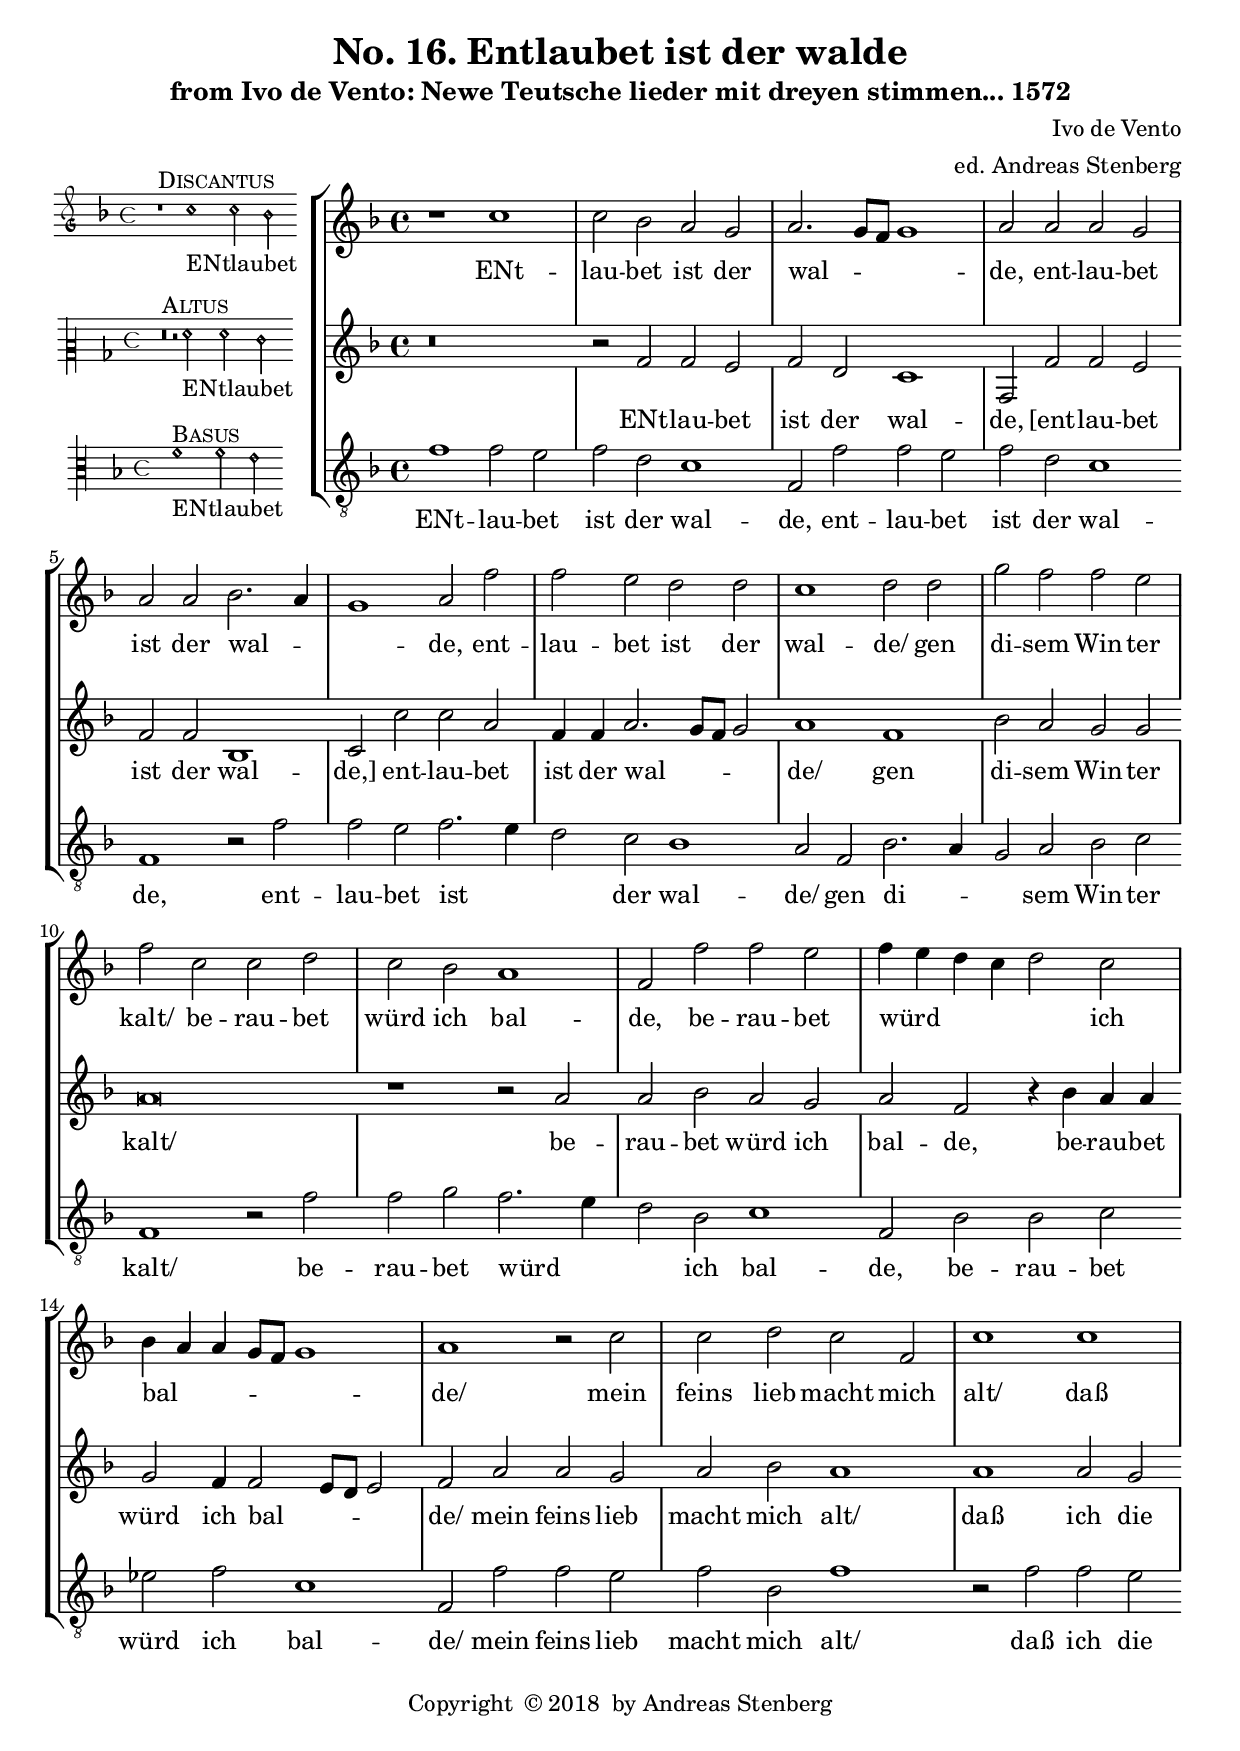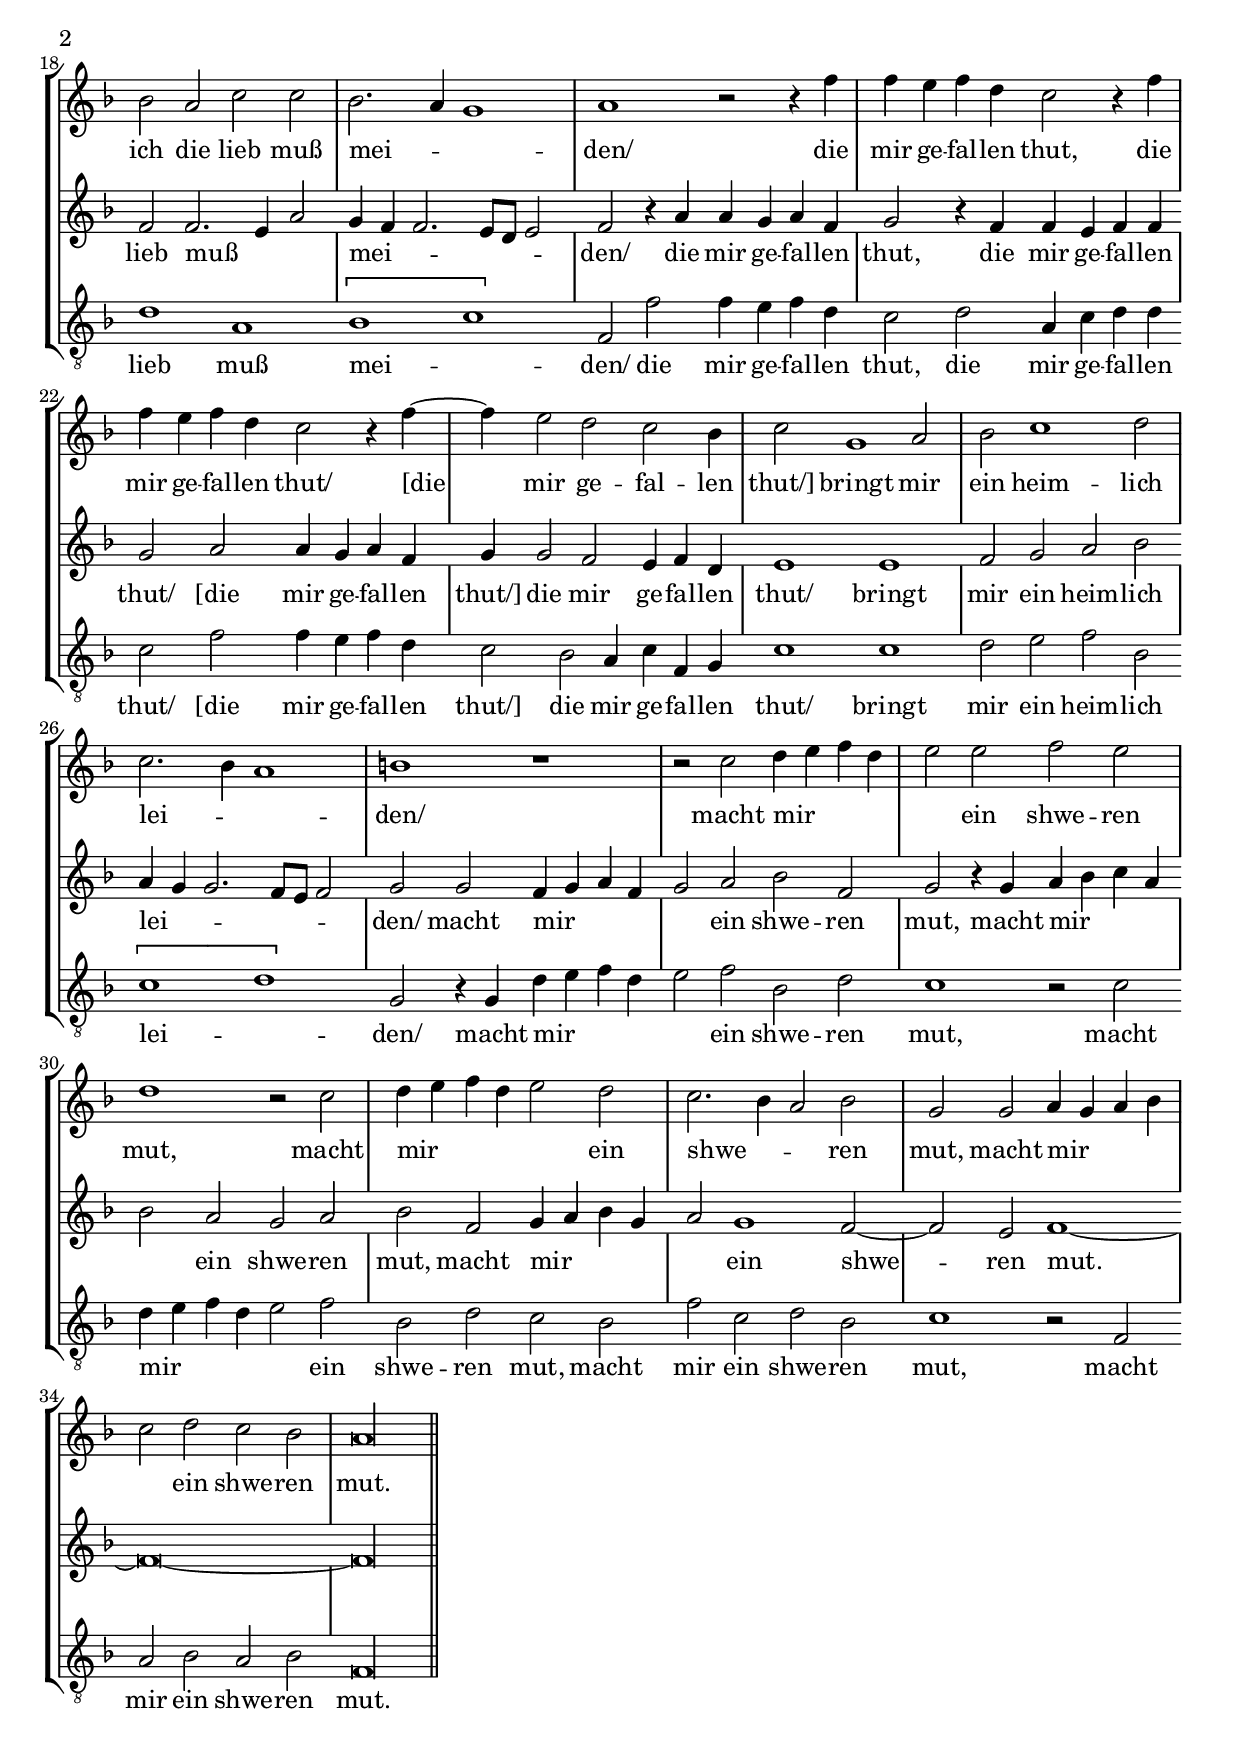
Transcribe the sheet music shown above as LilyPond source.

\version "2.18.0"
\include "deutsch.ly"
#(append! supported-clefs '(("mensural-f3" . ("clefs.mensural.f" 0 0))))
ficta = \once \set suggestAccidentals =##t
\header {
  title = "No. 16. Entlaubet ist der walde"
  subtitle = "from Ivo de Vento: Newe Teutsche lieder mit dreyen stimmen... 1572"
  composer = "Ivo de Vento"
  arranger = "ed. Andreas Stenberg"
  poet = ""
  meter =""
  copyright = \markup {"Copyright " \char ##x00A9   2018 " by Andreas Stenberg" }
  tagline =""
}
global = {
  \key f \major
}

sopMusic = \relative c'' {

  \set Score.tempoHideNote = ##t
  \tempo 1 = 72
  \time 4/4
  \set Timing.measureLength = #(ly:make-moment 4/2)
  %\override Staff.BarLine.transparent = ##t
  r1 c1
  c2 b2 a2 g2
  a2.\melisma g8 f8 g1\melismaEnd
  a2 a2 a2 g2						%% end of first line in orig.
  a2 a2 b2.\melisma a4
  g1\melismaEnd a2 f'2
  f2 e2 d2 d2
  c1 d2 d2						%% end of second line
  g2 f2 f2 e2
  f2 c2 c2 d2
  c2 b2 a1
  f2 f'2 f2 e2
  f4\melisma e4 d4 c4					%% end of third line
  d2\melismaEnd c2
  b4\melisma a4 a4 g8 f8 g1\melismaEnd
  a1 r2 c2
  c2 d2 c2 f,2
  c'1 c1
  b2 a2							%% end of fourth line and first page
  c2 c2
  b2.\melisma a4 g1\melismaEnd
  a1 r2 r4 f'4
  f4 e4 f4 d4 c2 r4 f4
  f4 e4 f4 d4						%% end of fifth line (first on second page)
  c2 r4 f4~
  f4 e2 d2 c2 b4
  c2 g1 a2
  b2 c1 d2
  c2.\melisma b4 a1\melismaEnd
  h1 r1
  r2 c2							%% end of sixth line
  d4\melisma e4 f4 d4
  e2\melismaEnd e2 f2 e2
  d1 r2 c2
  d4\melisma e4 f4 d4 e2\melismaEnd d2
  c2.\melisma b4					%% end of sewenth line
  a2\melismaEnd b2
  g2 g2 a4\melisma g4 a4 b4
  c2\melismaEnd d2 c2 b2
  \cadenzaOn
  a\longa
  \revert Staff.BarLine.transparent
  \bar "||"
}
sopWords = \lyricmode {
  ENt -- lau -- bet ist der wal -- de,
  ent -- lau -- bet ist der wal -- de,
  ent -- lau -- bet ist der wal -- de/
  gen di -- sem Win -- ter kalt/
  be -- rau -- bet würd ich bal -- de,
  be -- rau -- bet würd ich bal -- de/
  mein feins lieb macht mich alt/
  daß ich die lieb muß mei -- den/
  die mir ge -- fal -- len  thut,
  die mir ge -- fal -- len thut/
  [die mir ge -- fal -- len thut/]
  bringt mir ein heim -- lich lei -- den/
  macht mir ein shwe -- ren mut,
  macht mir ein shwe -- ren mut,
  macht mir ein shwe -- ren mut.
}
altoMusic = \relative c' {
  \override Staff.BarLine.transparent = ##t
  r\breve
  r2 f2 f2 e2
  f2 d2 c1
  f,2 f'2 f2 e2
  f2 f2							%% end of first line in orig
  b,1
  c2 c'2 c2 a2
  f4 f4 a2.\melisma g8 f8 g2\melismaEnd
  a1 f1
  b2 a2							%% end of second line
  g2 g2
  a\breve
  r1 r2 a2
  a2 b2 a2 g2
  a2 f2 r4 b4 a4 a4
  g2 f4 f2\melisma e8 d8 e2\melismaEnd			%% end of third line
  f2 a2 a2 g2
  a2 b2 a1
  a1 a2 g2
  f2 f2.\melisma e4 a2\melismaEnd
  g4\melisma f4 f2. e8 d8 e2\melismaEnd		%% end of fourth line and first page
  f2 r4 a4 a4 g4 a4 f4
  g2 r4 f4 f4 e4 f4 f4
  g2 a2 a4 g4 a4 f4					%% end of fifth line (first on second page)
  g4 g2 f2 e4 f4 d4
  e1 e1
  f2 g2 a2 b2
  a4\melisma g4 g2. f8 e8 f2\melismaEnd
  g2 g2							%% end of sixth line
  f4\melisma g4 a4 f4 
  g2\melismaEnd a2 b2 f2
  g2 r4 g4 a4\melisma b4 c4 a4 
  b2\melismaEnd a2 g2 a2				%% end of sewenth line
  b2 f2 g4\melisma a4 b4 g4
  a2\melismaEnd g1 f2~
  f2 e2 f1~
  f\breve~
  \cadenzaOn
  f\longa
  \revert Staff.BarLine.transparent
}
altoWords = \lyricmode {
  ENt -- lau -- bet ist der wal -- de,
  [ent -- lau -- bet ist der wal -- de,]
  ent -- lau -- bet ist der wal -- de/
  gen di -- sem Win -- ter kalt/
  be -- rau -- bet würd ich bal -- de,
  be -- rau -- bet würd ich bal -- de/
  mein feins lieb macht mich alt/
  daß ich die lieb muß mei -- den/
  die mir ge -- fal -- len  thut,
  die mir ge -- fal -- len thut/
  [die mir ge -- fal -- len thut/]
  die mir ge -- fal -- len thut/
  bringt mir ein heim -- lich lei -- den/
  macht mir ein shwe -- ren mut,
  macht mir ein shwe -- ren mut,
  macht mir ein shwe -- ren mut.
}

bassMusic = \relative c {
  \override Staff.BarLine.transparent = ##t
  f'1 f2 e2
  f2 d2 c1
  f,2 f'2 f2 e2
  f2 d2 c1							%% end of first ine in orig.
  f,1 r2 f'2
  f2 e2 f2.\melisma e4 
  d2\melismaEnd c2 b1
  a2 f2 b2.\melisma a4						%% end of second line
  g2\melismaEnd a2 b2 c2
  f,1 r2 f'2 
  f2 g2 f2.\melisma e4
  d2\melismaEnd b2 c1
  f,2 b2 b2 c2
  es2 f2							%% end of third line
  c1 
  f,2 f'2 f2 e2
  f2 b,2 f'1
  r2 f2 f2 e2
  d1 a1
  \[b1\melisma c1\]\melismaEnd
  f,2 f'2 f4 e4 f4 d4						%% end of fourth  line and first page
  c2 d2 a4 c4 d4 d4
  c2 f2 f4 e4 f4 d4
  c2 b2 a4 c4 f,4 g4
  c1 c1 							%% end of fifth line (first on second page)
  d2 e2 f2 b,2
  \[c1\melisma d1\]\melismaEnd
  g,2 r4 g4 d'4\melisma e4 f4 d4
  e2\melismaEnd f2 b,2 d2
  c1 r2 c2
  d4\melisma e4 f4 d4						%% end of sixth line
  e2\melismaEnd f2 
  b,2 d2 c2 b2
  f'2 c2 d2 b2
  c1 r2 f,2
  a2 b2 a2 b2
  \cadenzaOn
  f\longa
  \revert Staff.BarLine.transparent
}
bassWords = \lyricmode {
  ENt -- lau -- bet ist der wal -- de,
  ent -- lau -- bet ist der wal -- de,
  ent -- lau -- bet ist der wal -- de/
  gen di -- sem Win -- ter kalt/
  be -- rau -- bet würd ich bal -- de,
  be -- rau -- bet würd ich bal -- de/
  mein feins lieb macht mich alt/
  daß ich die lieb muß mei -- den/
  die mir ge -- fal -- len  thut,
  die mir ge -- fal -- len thut/
  [die mir ge -- fal -- len thut/]
  die mir ge -- fal -- len thut/
  bringt mir ein heim -- lich lei -- den/
  macht mir ein shwe -- ren mut,
  macht mir ein shwe -- ren mut,
  macht mir ein shwe -- ren mut,
  macht mir ein shwe -- ren mut.
}
incipitDiscantus = \markup {
  \score {
    {
      %      \set Staff.instrumentName = #"Tenor "
      \override NoteHead.style = #'neomensural
      \override Rest.style = #'neomensural
      \override Staff.TimeSignature.style = #'mensural
      \cadenzaOn
      \clef "petrucci-g"
      \key f \major
      \time 4/4

      r1^\markup { \smallCaps"Discantus"}
      c''1_"ENtlaubet"
      c''2 b'2
    }
    \layout {
      \context {
        \Voice
        \remove "Ligature_bracket_engraver"
        \consists "Mensural_ligature_engraver"
      }
      line-width = 4.5\cm
    }
  }
}


incipitAltus = \markup {
  \score {
    {
      %      \set Staff.instrumentName = #"Tenor "
      \override NoteHead.style = #'neomensural
      \override Rest.style = #'neomensural
      \override Staff.TimeSignature.style = #'mensural
      \cadenzaOn
      \clef "petrucci-c2"
      \key f \major
      \time 4/4
      r\breve^\markup \smallCaps"Altus"
      r2 f'2_"ENtlaubet"
      f'2 e'2
    }
    \layout {
      \context {
        \Voice
        \remove "Ligature_bracket_engraver"
        \consists "Mensural_ligature_engraver"
      }
      line-width = 4.5\cm
    }
  }
}


incipitBassus = \markup {
  \score {
    {
      %      \set Staff.instrumentName = #"Tenor "
      \override NoteHead.style = #'neomensural
      \override Rest.style = #'neomensural
      \override Staff.TimeSignature.style = #'mensural
      \cadenzaOn
      \clef "petrucci-c3"
      \key f \major
      \time 4/4
      f'1^\markup \smallCaps"Basus"_"ENtlaubet"
      f'2 e'2
    }
    \layout {
      \context {
        \Voice
        \remove "Ligature_bracket_engraver"
        \consists "Mensural_ligature_engraver"
      }
      line-width = 4.5\cm
    }
  }
}


\score {
  <<
    \new StaffGroup \with {
      \override VerticalAxisGroup.staff-staff-spacing = #'((basic-distance . 12))
    } <<
      \new Staff = treble <<
        \set Staff.instrumentName = \incipitDiscantus
        \new Voice = "sopranos" {
          \set  Staff.midiInstrument ="choir aahs"
          %	\voiceOne
          << \global \sopMusic >>
        }
      >>
      \new Lyrics = sopranos { s1 }

      \new Staff = "medius" <<
        \set Staff.instrumentName = \incipitAltus

        \new Voice = "altos" {
          %	\voiceTwo
          \set  Staff.midiInstrument ="choir aahs"
          << \global \altoMusic >>
        }
      >>

      \new Lyrics = "altos" { s1 }

      \new Staff ="basses" {
        \set Staff.instrumentName = \incipitBassus

        \new Voice = "basses" {
          \set  Staff.midiInstrument ="choir aahs"
          \clef "treble_8"
          %	\voiceTwo
          << \global \bassMusic >>
        }
      }
    >>
    \new Lyrics = basses { s1 }

    \context Lyrics = sopranos \lyricsto sopranos \sopWords
    \context Lyrics = altos \lyricsto altos \altoWords
    \context Lyrics = basses \lyricsto basses \bassWords
  >>
  \layout {
    \context {
      \Score
      % no bars in staves
      %      \override BarLine.transparent = ##t

    }
    % the next three instructions keep the lyrics between the bar lines
    \context {
      \Lyrics
      \consists "Bar_engraver"
      \override BarLine.transparent = ##t
    }
    \context {
      \StaffGroup
      \consists "Separating_line_group_engraver"
    }
    \context {
      \Voice
      % no slurs
      \override Slur.transparent = ##t
      % Comment in the below "\remove" command to allow line
      % breaking also at those barlines where a note overlaps
      % into the next bar.  The command is commented out in this
      % short example score, but especially for large scores, you
      % will typically yield better line breaking and thus improve
      % overall spacing if you comment in the following command.
      %\remove "Forbid_line_break_engraver"
    }
    indent = 4.5\cm
  }

}
\score {
  <<
    \new StaffGroup <<
      \new Staff = treble <<
        \set Staff.instrumentName = \incipitDiscantus
        \new Voice = "sopranos" {
          \set  Staff.midiInstrument ="choir aahs"
          %	\voiceOne
          << \global \sopMusic >>
        }
      >>
      \new Lyrics = sopranos { s1 }

      \new Staff = "medius" <<
        \set Staff.instrumentName = \incipitAltus

        \new Voice = "altos" {
          %	\voiceTwo
          \set  Staff.midiInstrument ="choir aahs"
          << \global \altoMusic >>
        }
      >>

      \new Lyrics = "altos" { s1 }

      \new Staff ="basses" {
        \set Staff.instrumentName = \incipitBassus

        \new Voice = "basses" {
          \set  Staff.midiInstrument ="choir aahs"
          \clef "G_8"
          %	\voiceTwo
          << \global \bassMusic >>
        }
      }
    >>
    \new Lyrics = basses { s1 }

    \context Lyrics = sopranos \lyricsto sopranos \sopWords
    \context Lyrics = altos \lyricsto altos \altoWords
    \context Lyrics = basses \lyricsto basses \bassWords
  >>
  \midi {}
}
\paper {
  ragged-bottom = ##t
  ragged-last-bottom = ##t
  ragged-last = ##t
}

%{
convert-ly.py (GNU LilyPond) 2.18.2  convert-ly.py: Processing `'...
Applying conversion: 2.15.7, 2.15.9, 2.15.10, 2.15.16, 2.15.17,
2.15.18, 2.15.19, 2.15.20, 2.15.25, 2.15.32, 2.15.39, 2.15.40,
2.15.42, 2.15.43, 2.16.0, 2.17.0, 2.17.4, 2.17.5, 2.17.6, 2.17.11,
2.17.14, 2.17.15, 2.17.18, 2.17.19, 2.17.20, 2.17.25, 2.17.27,
2.17.29, 2.17.97, 2.18.0
%}
